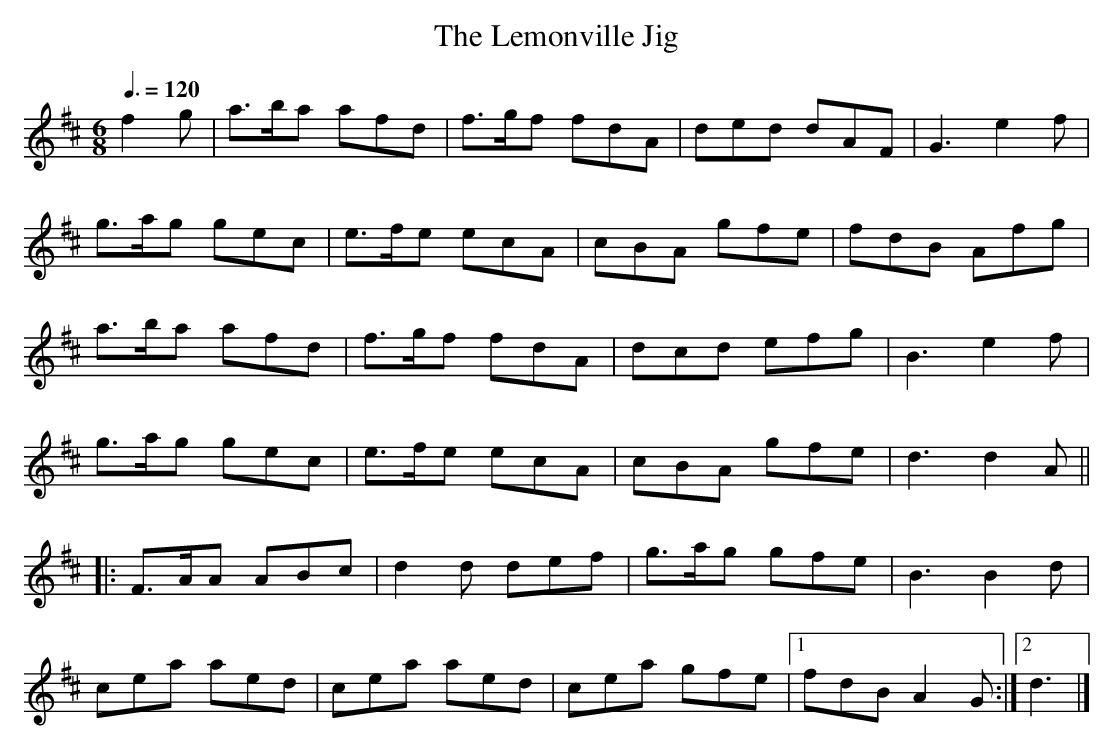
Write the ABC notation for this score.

X:1
T:Lemonville Jig, The
M:6/8
L:1/8
Q:3/8=120
K:D
f2g|a>ba afd|f>gf fdA|ded dAF|G3 e2f|
g>ag gec|e>fe ecA|cBA gfe|fdB Afg|
a>ba afd|f>gf fdA|dcd efg|B3 e2f|
g>ag gec|e>fe ecA|cBA gfe|d3 d2A||
|:F>AA ABc|d2d def|g>ag gfe|B3 B2d|
cea aed|cea aed|cea gfe|1fdB A2G:|2d3|]
